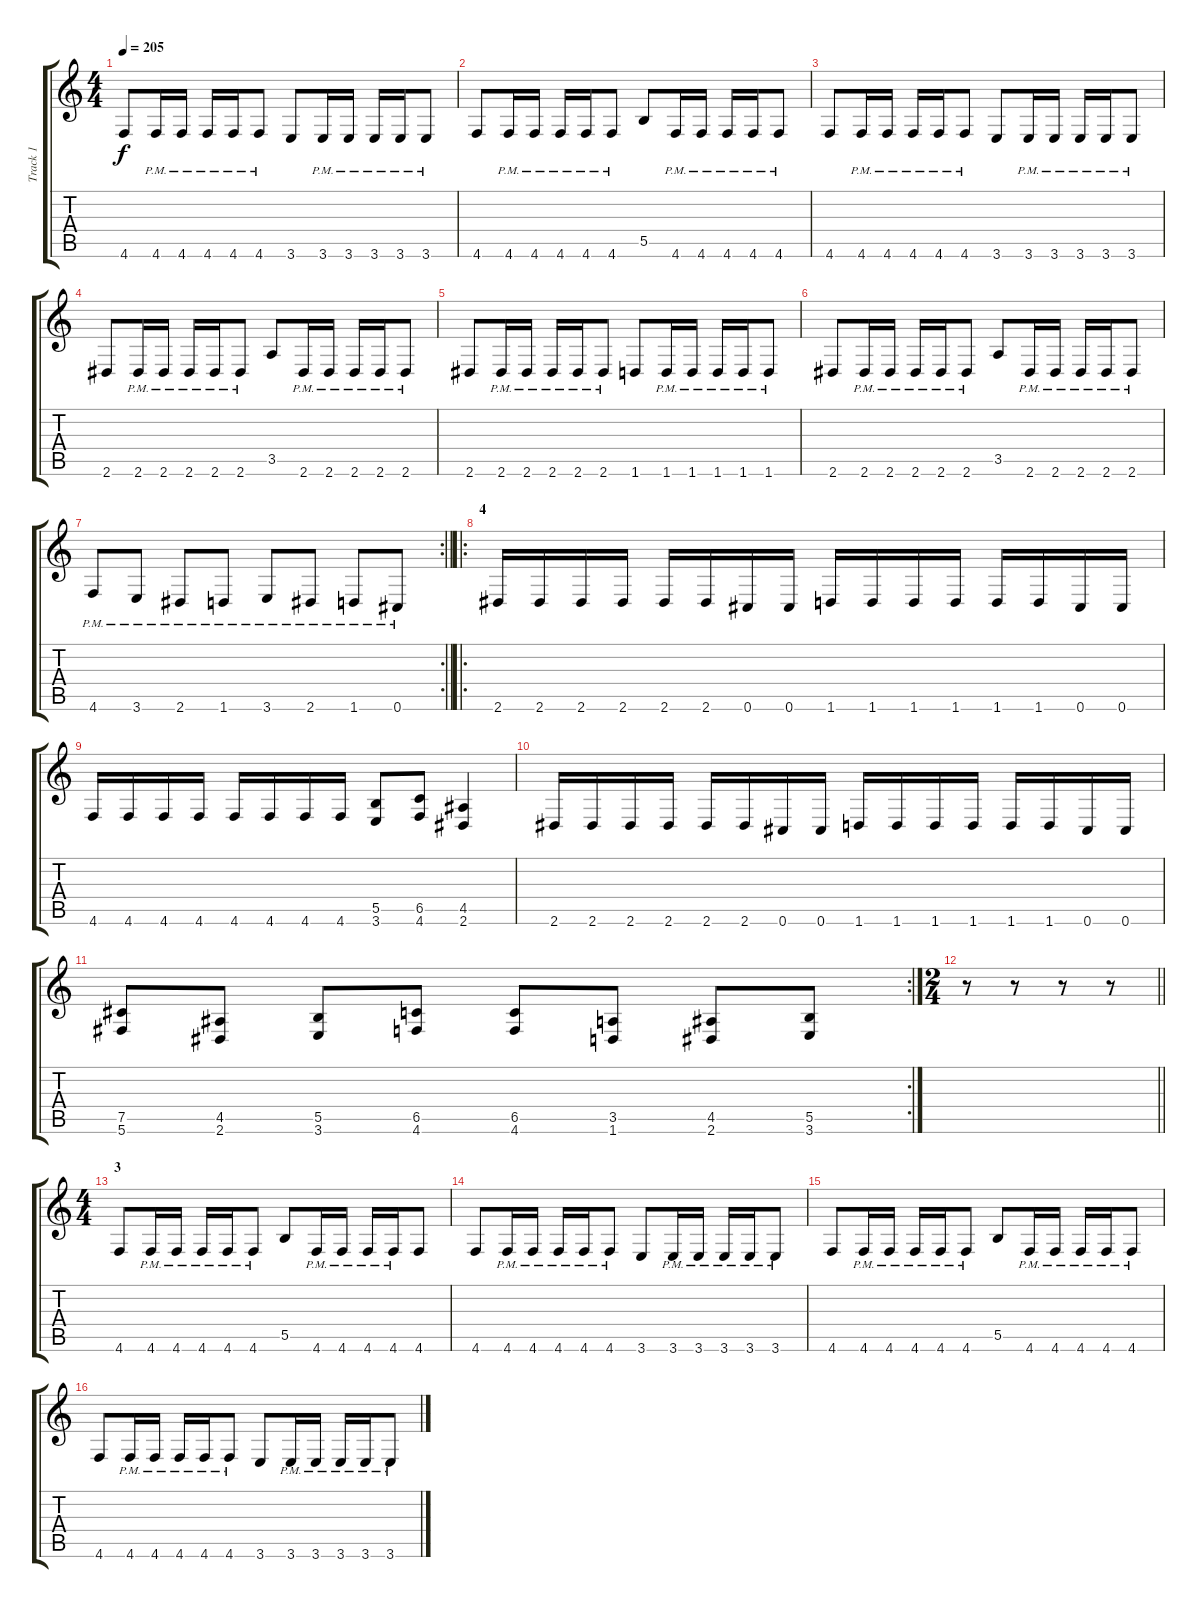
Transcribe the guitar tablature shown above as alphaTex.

\track ("Track 1" "Track 1") {instrument distortionguitar}
\staff {score tabs}
\tuning (Db4 Ab3 E3 B2 Gb2 Db2) {hide}
\ts (4 4)
\tempo 205
\clef g2
\ks c
4.6.8{dy f} 4.6{pm}.16 4.6{pm}.16 4.6{pm}.16 4.6{pm}.16 4.6{pm}.8 3.6.8 3.6{pm}.16 3.6{pm}.16 3.6{pm}.16 3.6{pm}.16 3.6{pm}.8 |
4.6.8 4.6{pm}.16 4.6{pm}.16 4.6{pm}.16 4.6{pm}.16 4.6{pm}.8 5.5.8 4.6{pm}.16 4.6{pm}.16 4.6{pm}.16 4.6{pm}.16 4.6{pm}.8 |
4.6.8 4.6{pm}.16 4.6{pm}.16 4.6{pm}.16 4.6{pm}.16 4.6{pm}.8 3.6.8 3.6{pm}.16 3.6{pm}.16 3.6{pm}.16 3.6{pm}.16 3.6{pm}.8 |
2.6.8 2.6{pm}.16 2.6{pm}.16 2.6{pm}.16 2.6{pm}.16 2.6{pm}.8 3.5.8 2.6{pm}.16 2.6{pm}.16 2.6{pm}.16 2.6{pm}.16 2.6{pm}.8 |
2.6.8 2.6{pm}.16 2.6{pm}.16 2.6{pm}.16 2.6{pm}.16 2.6{pm}.8 1.6.8 1.6{pm}.16 1.6{pm}.16 1.6{pm}.16 1.6{pm}.16 1.6{pm}.8 |
2.6.8 2.6{pm}.16 2.6{pm}.16 2.6{pm}.16 2.6{pm}.16 2.6{pm}.8 3.5.8 2.6{pm}.16 2.6{pm}.16 2.6{pm}.16 2.6{pm}.16 2.6{pm}.8 |
\rc 2
\barLineRight lightlight
4.6{pm}.8 3.6{pm}.8 2.6{pm}.8 1.6{pm}.8 3.6{pm}.8 2.6{pm}.8 1.6{pm}.8 0.6{pm}.8 |
\ro
\section ("" "4")
2.6.16 2.6.16 2.6.16 2.6.16 2.6.16 2.6.16 0.6.16 0.6.16 1.6.16 1.6.16 1.6.16 1.6.16 1.6.16 1.6.16 0.6.16 0.6.16 |
4.6.16 4.6.16 4.6.16 4.6.16 4.6.16 4.6.16 4.6.16 4.6.16 (5.5 3.6).8 (6.5 4.6).8 (4.5 2.6).4 |
2.6.16 2.6.16 2.6.16 2.6.16 2.6.16 2.6.16 0.6.16 0.6.16 1.6.16 1.6.16 1.6.16 1.6.16 1.6.16 1.6.16 0.6.16 0.6.16 |
\rc 2
(7.5 5.6).8 (4.5 2.6).8 (5.5 3.6).8 (6.5 4.6).8 (6.5 4.6).8 (3.5 1.6).8 (4.5 2.6).8 (5.5 3.6).8 |
\ts (2 4)
\barLineRight lightlight
r.8 r.8 r.8 r.8 |
\ts (4 4)
\section ("" "3")
4.6.8 4.6{pm}.16 4.6{pm}.16 4.6{pm}.16 4.6{pm}.16 4.6{pm}.8 5.5.8 4.6{pm}.16 4.6{pm}.16 4.6{pm}.16 4.6{pm}.16 4.6.8 |
4.6.8 4.6{pm}.16 4.6{pm}.16 4.6{pm}.16 4.6{pm}.16 4.6{pm}.8 3.6.8 3.6{pm}.16 3.6{pm}.16 3.6{pm}.16 3.6{pm}.16 3.6{pm}.8 |
4.6.8 4.6{pm}.16 4.6{pm}.16 4.6{pm}.16 4.6{pm}.16 4.6{pm}.8 5.5.8 4.6{pm}.16 4.6{pm}.16 4.6{pm}.16 4.6{pm}.16 4.6{pm}.8 |
4.6.8 4.6{pm}.16 4.6{pm}.16 4.6{pm}.16 4.6{pm}.16 4.6{pm}.8 3.6.8 3.6{pm}.16 3.6{pm}.16 3.6{pm}.16 3.6{pm}.16 3.6{pm}.8
